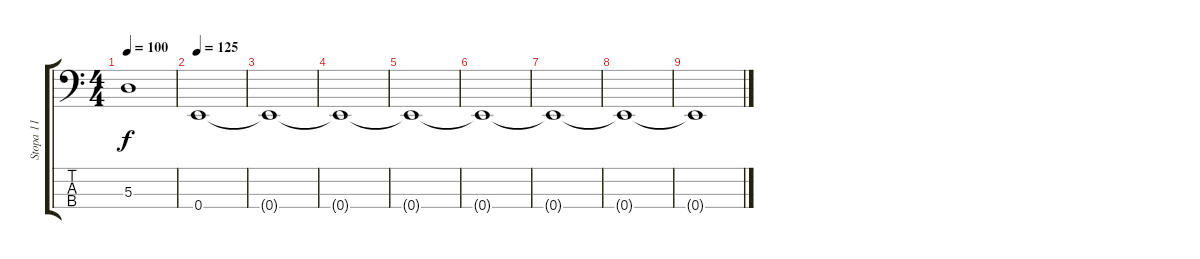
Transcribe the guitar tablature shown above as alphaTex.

\track ("Stopa 11" "Stopa 11") {instrument electricbassfinger}
\staff {score tabs}
\tuning (G2 D2 A1 E1) {hide}
\ts (4 4)
\tempo 100
\clef f4
\ks c
5.3{t}.1{dy f} |
\tempo 125
0.4.1 |
0.4{t}.1 |
0.4{t}.1 |
0.4{t}.1 |
0.4{t}.1 |
0.4{t}.1 |
0.4{t}.1 |
0.4{t}.1{volume 0}
